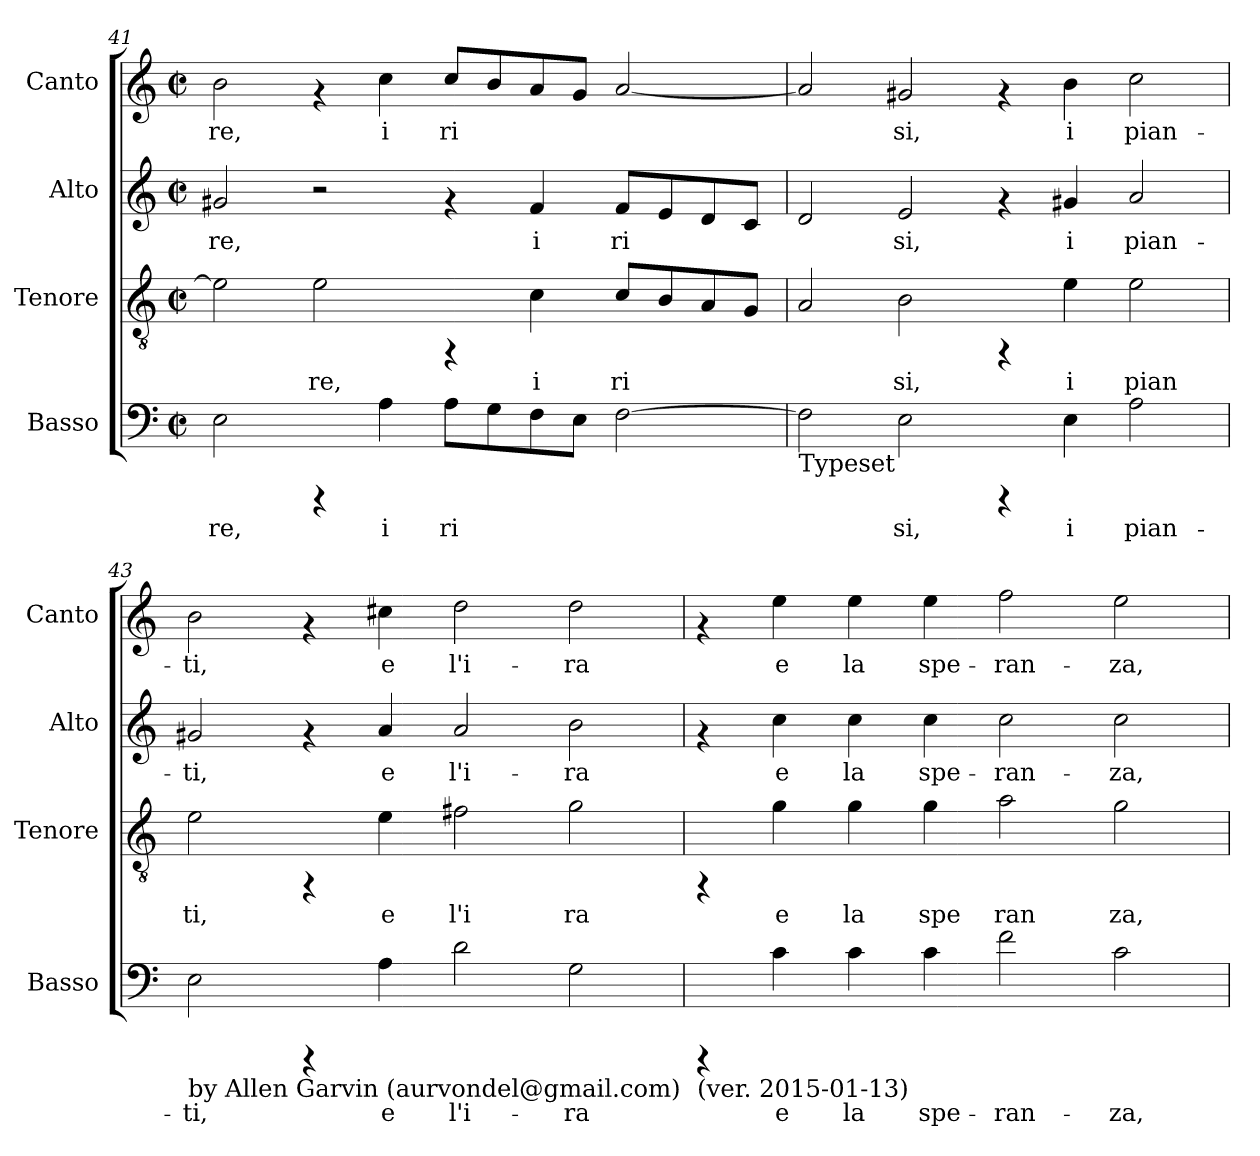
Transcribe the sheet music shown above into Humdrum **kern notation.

**kern	**text	**kern	**text	**kern	**text	**kern	**text
*part4	*part4	*part3	*part3	*part2	*part2	*part1	*part1
*staff4	*staff4	*staff3	*staff3	*staff2	*staff2	*staff1	*staff1
*I"Basso	*	*I"Tenore	*	*I"Alto	*	*I"Canto	*
*I'Basso	*	*I'Tenore	*	*I'Alto	*	*I'Canto	*
!!LO:PB:g=z
*clefF4	*	*clefGv2	*	*clefG2	*	*clefG2	*
*	*	*	*	*	*	*ITrd-3c-5	*
*k[]	*	*k[]	*	*k[]	*	*k[b-]	*
*C:	*	*C:	*	*C:	*	*F:	*
*M2/2	*	*M2/2	*	*M2/2	*	*M2/2	*
*met(c|)	*	*met(c|)	*	*met(c|)	*	*met(c|)	*
=41	=41	=41	=41	=41	=41	=41	=41
!	!LO:LY:b:cj	!	!LO:LY:b	!	!LO:LY:b:cj	!	!LO:LY:b:cj
2E\	-re,	2e\]	.	2g#X/	-re,	2ee\	re,
!	!	!	!LO:LY:b	!	!	!	!
4rCCC	.	2e\	re,	2r	.	4rf	.
!	!LO:LY:b:cj	!	!	!	!	!	!LO:LY:b:cj
4A\	i	.	.	.	.	4ff\	i
!	!LO:LY:b:cj	!	!	!	!	!	!LO:LY:b:cj
8A\L	ri-	4rFF	.	4rf	.	8ff/L	ri-
!	!LO:LY:b:cj	!	!	!	!	!	!LO:LY:b:cj
8G\	--	.	.	.	.	8ee/	--
!	!LO:LY:b:cj	!	!LO:LY:b	!	!LO:LY:b:cj	!	!LO:LY:b:cj
8F\	--	4c\	i	4f/	i	8dd/	--
!	!LO:LY:b:cj	!	!	!	!	!	!LO:LY:b:cj
8E\J	--	.	.	.	.	8cc/J	--
!	!LO:LY:b:cj	!	!LO:LY:b	!	!LO:LY:b:cj	!	!LO:LY:b:cj
[>2F\	--	8c/L	ri	8f/L	ri-	[<2dd/	--
!	!	!	!LO:LY:b	!	!LO:LY:b:cj	!	!
.	.	8B/	.	8e/	--	.	.
!	!	!	!LO:LY:b	!	!LO:LY:b:cj	!	!
.	.	8A/	.	8d/	--	.	.
!	!	!	!LO:LY:b	!	!LO:LY:b:cj	!	!
.	.	8G/J	.	8c/J	--	.	.
=42	=42	=42	=42	=42	=42	=42	=42
!LO:TX:b:t=Typeset	!	!	!	!	!	!	!
!	!LO:LY:b:cj	!	!LO:LY:b	!	!LO:LY:b:cj	!	!LO:LY:b:cj
2F\]	--	2A/	.	2d/	--	2dd/]	--
!	!LO:LY:b:cj	!	!LO:LY:b	!	!LO:LY:b:cj	!	!LO:LY:b:cj
2E\	-si,	2B\	si,	2e/	-si,	2cc#X/	-si,
4rCCC	.	4rFF	.	4rf	.	4rf	.
!	!LO:LY:b:cj	!	!LO:LY:b	!	!LO:LY:b:cj	!	!LO:LY:b:cj
4E\	i	4e\	i	4g#X/	i	4ee\	i
!	!LO:LY:b:cj	!	!LO:LY:b	!	!LO:LY:b:cj	!	!LO:LY:b:cj
2A\	pian-	2e\	pian	2a/	pian-	2ff\	pian-
=43	=43	=43	=43	=43	=43	=43	=43
!LO:TX:b:t=by Allen Garvin (aurvondel@gmail.com)	!	!	!	!	!	!	!
!	!LO:LY:b:cj	!	!LO:LY:b	!	!LO:LY:b:cj	!	!LO:LY:b:cj
2E\	-ti,	2e\	ti,	2g#X/	-ti,	2ee\	-ti,
4rCCC	.	4rFF	.	4rf	.	4rf	.
!	!LO:LY:b:cj	!	!LO:LY:b	!	!LO:LY:b:cj	!	!LO:LY:b:cj
4A\	e	4e\	e	4a/	e	4ff#X\	e
!	!LO:LY:b:cj	!	!LO:LY:b	!	!LO:LY:b:cj	!	!LO:LY:b:cj
2d\	l'i-	2f#X\	l'i	2a/	l'i-	2gg\	l'i-
!	!LO:LY:b:cj	!	!LO:LY:b	!	!LO:LY:b:cj	!	!LO:LY:b:cj
2G\	-ra	2g\	ra	2b\	-ra	2gg\	-ra
=44	=44	=44	=44	=44	=44	=44	=44
!LO:TX:b:t=(ver. 2015-01-13)	!	!	!	!	!	!	!
4rCCC	.	4rFF	.	4rf	.	4rf	.
!	!LO:LY:b:cj	!	!LO:LY:b	!	!LO:LY:b:cj	!	!LO:LY:b:cj
4c\	e	4g\	e	4cc\	e	4aa\	e
!	!LO:LY:b:cj	!	!LO:LY:b	!	!LO:LY:b:cj	!	!LO:LY:b:cj
4c\	la	4g\	la	4cc\	la	4aa\	la
!	!LO:LY:b:cj	!	!LO:LY:b	!	!LO:LY:b:cj	!	!LO:LY:b:cj
4c\	spe-	4g\	spe	4cc\	spe-	4aa\	spe-
!	!LO:LY:b:cj	!	!LO:LY:b	!	!LO:LY:b:cj	!	!LO:LY:b:cj
2f\	-ran-	2a\	ran	2cc\	-ran-	2bb-\	-ran-
!	!LO:LY:b:cj	!	!LO:LY:b	!	!LO:LY:b:cj	!	!LO:LY:b:cj
2c\	-za,	2g\	za,	2cc\	-za,	2aa\	-za,
=	=	=	=	=	=	=	=
*-	*-	*-	*-	*-	*-	*-	*-
